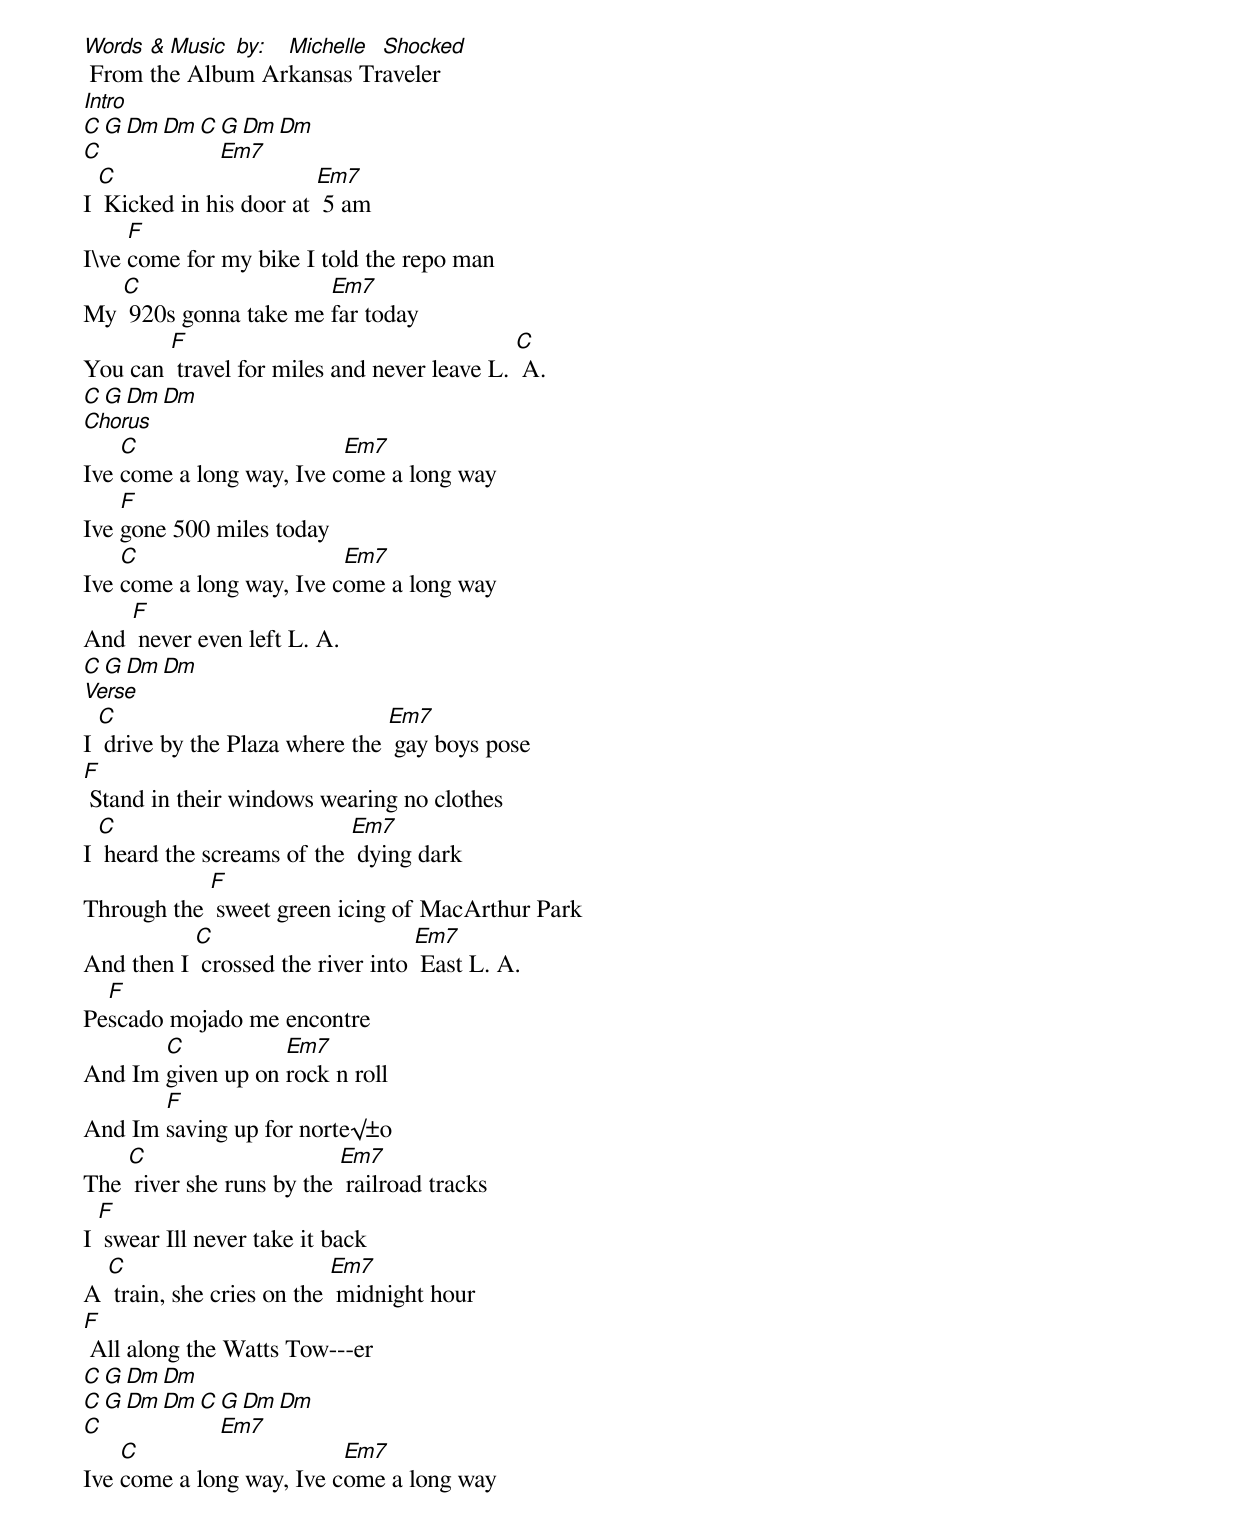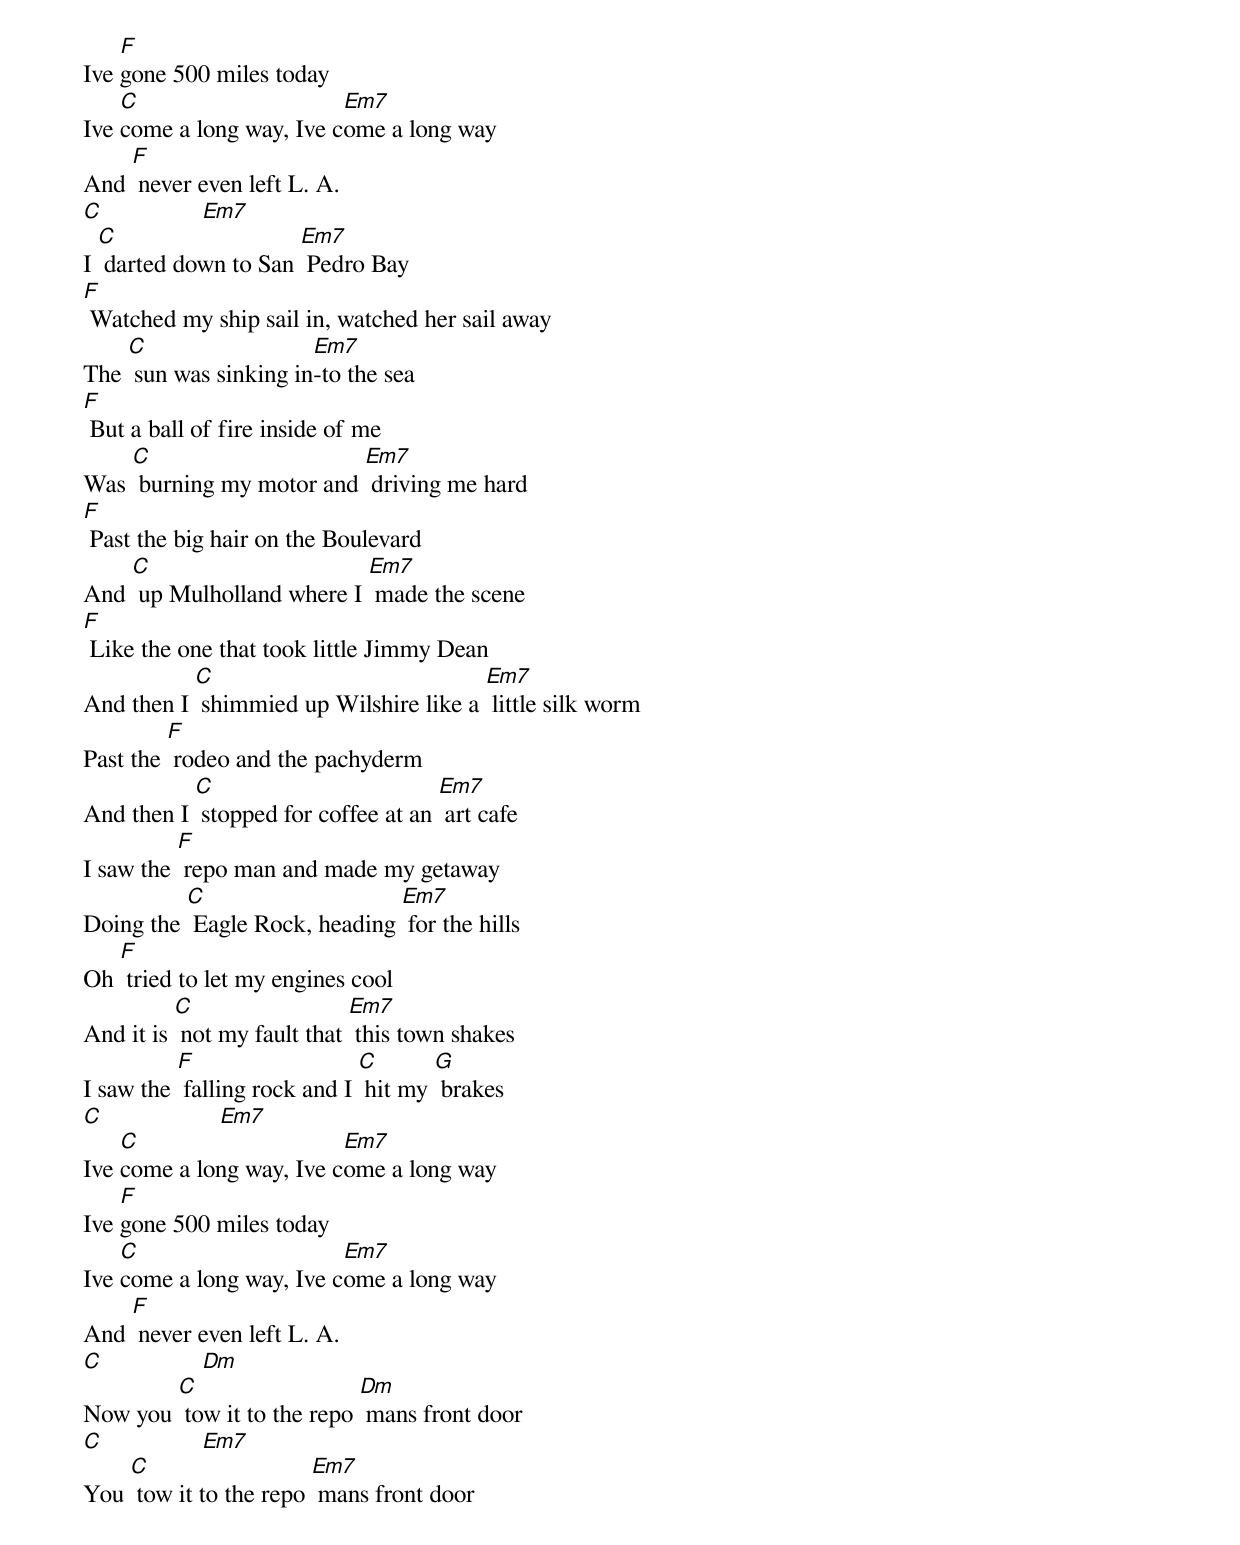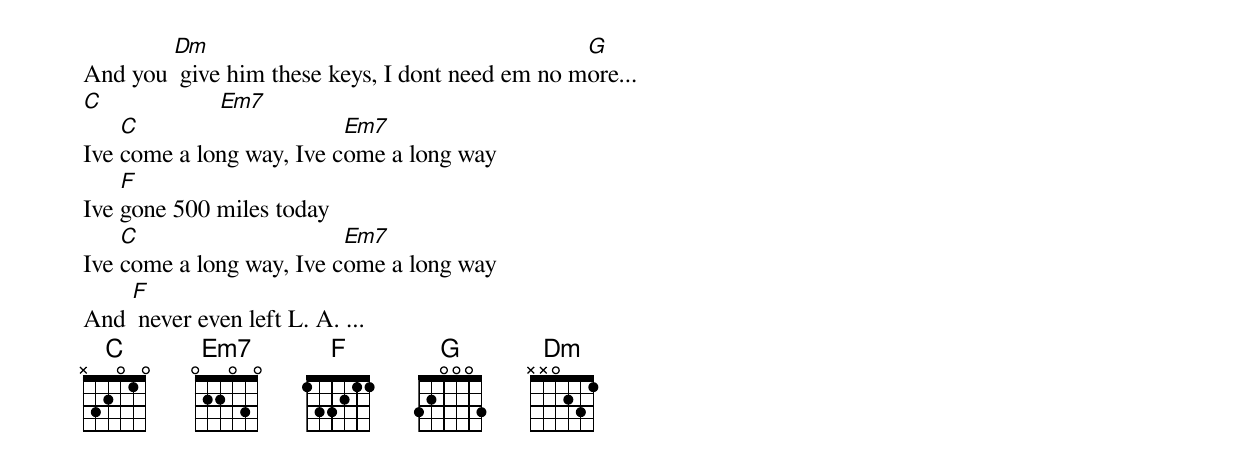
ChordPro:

[Words] From [&]th[Music]e Albu[by:]m Ar[Michelle]kansas Tr[Shocked]aveler
[Intro]
[C G Dm Dm][C G Dm Dm]
[C                     Em7]
I [C] Kicked in his door at [Em7] 5 am
I\ve [F]come for my bike I told the repo man
My [C] 920s gonna take me [Em7]far today
You can [F] travel for miles and never leave L. [C] A.
[C G Dm Dm]
[Chorus]
Ive [C]come a long way, Ive c[Em7]ome a long way
Ive [F]gone 500 miles today
Ive [C]come a long way, Ive c[Em7]ome a long way
And [F] never even left L. A.
[C G Dm Dm]
[Verse]
I [C] drive by the Plaza where the [Em7] gay boys pose
[F] Stand in their windows wearing no clothes
I [C] heard the screams of the [Em7] dying dark
Through the [F] sweet green icing of MacArthur Park
And then I [C] crossed the river into [Em7] East L. A.
Pe[F]scado mojado me encontre
And Im [C]given up on [Em7]rock n roll
And Im [F]saving up for norte√±o
The [C] river she runs by the [Em7] railroad tracks
I [F] swear Ill never take it back
A [C] train, she cries on the [Em7] midnight hour
[F] All along the Watts Tow---er
[C G Dm Dm]
[C G Dm Dm][C G Dm Dm]
[C                     Em7]
Ive [C]come a long way, Ive c[Em7]ome a long way
Ive [F]gone 500 miles today
Ive [C]come a long way, Ive c[Em7]ome a long way
And [F] never even left L. A.
[C                  Em7]
I [C] darted down to San [Em7] Pedro Bay
[F] Watched my ship sail in, watched her sail away
The [C] sun was sinking in[Em7]-to the sea
[F] But a ball of fire inside of me
Was [C] burning my motor and [Em7] driving me hard
[F] Past the big hair on the Boulevard
And [C] up Mulholland where I [Em7] made the scene
[F] Like the one that took little Jimmy Dean
And then I [C] shimmied up Wilshire like a [Em7] little silk worm
Past the [F] rodeo and the pachyderm
And then I [C] stopped for coffee at an [Em7] art cafe
I saw the [F] repo man and made my getaway
Doing the [C] Eagle Rock, heading [Em7] for the hills
Oh [F] tried to let my engines cool
And it is [C] not my fault that [Em7] this town shakes
I saw the [F] falling rock and I [C] hit my [G] brakes
[C                     Em7]
Ive [C]come a long way, Ive c[Em7]ome a long way
Ive [F]gone 500 miles today
Ive [C]come a long way, Ive c[Em7]ome a long way
And [F] never even left L. A.
[C                  Dm]
Now you [C] tow it to the repo [Dm] mans front door
[C                  Em7]
You [C] tow it to the repo [Em7] mans front door
And you [Dm] give him these keys, I dont need em no m[G]ore...
[C                     Em7]
Ive [C]come a long way, Ive c[Em7]ome a long way
Ive [F]gone 500 miles today
Ive [C]come a long way, Ive c[Em7]ome a long way
And [F] never even left L. A. ...
